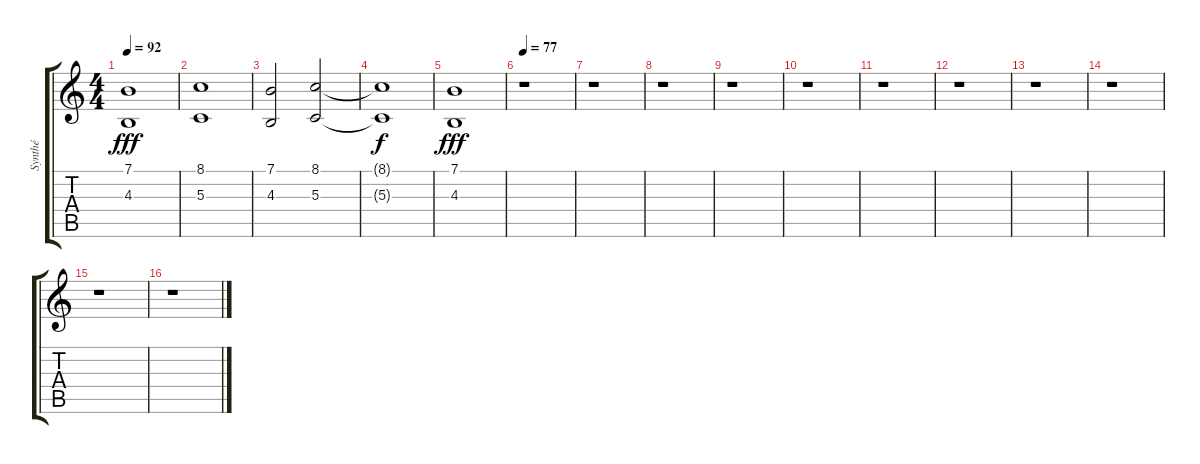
\track ("Synthé" "Synthé") {instrument choiraahs}
\staff {score tabs}
\tuning (E4 B3 G3 D3 A2 E2) {hide}
\ts (4 4)
\tempo 92
\clef g2
\ks c
(7.1 4.3).1{dy fff} |
(8.1 5.3).1 |
(7.1 4.3).2 (8.1 5.3).2 |
(8.1{t} 5.3{t}).1{dy f} |
(7.1 4.3).1{dy fff} |
\tempo 77
r.1 |
r.1 |
r.1 |
r.1 |
r.1 |
r.1 |
r.1 |
r.1 |
r.1 |
r.1 |
r.1
